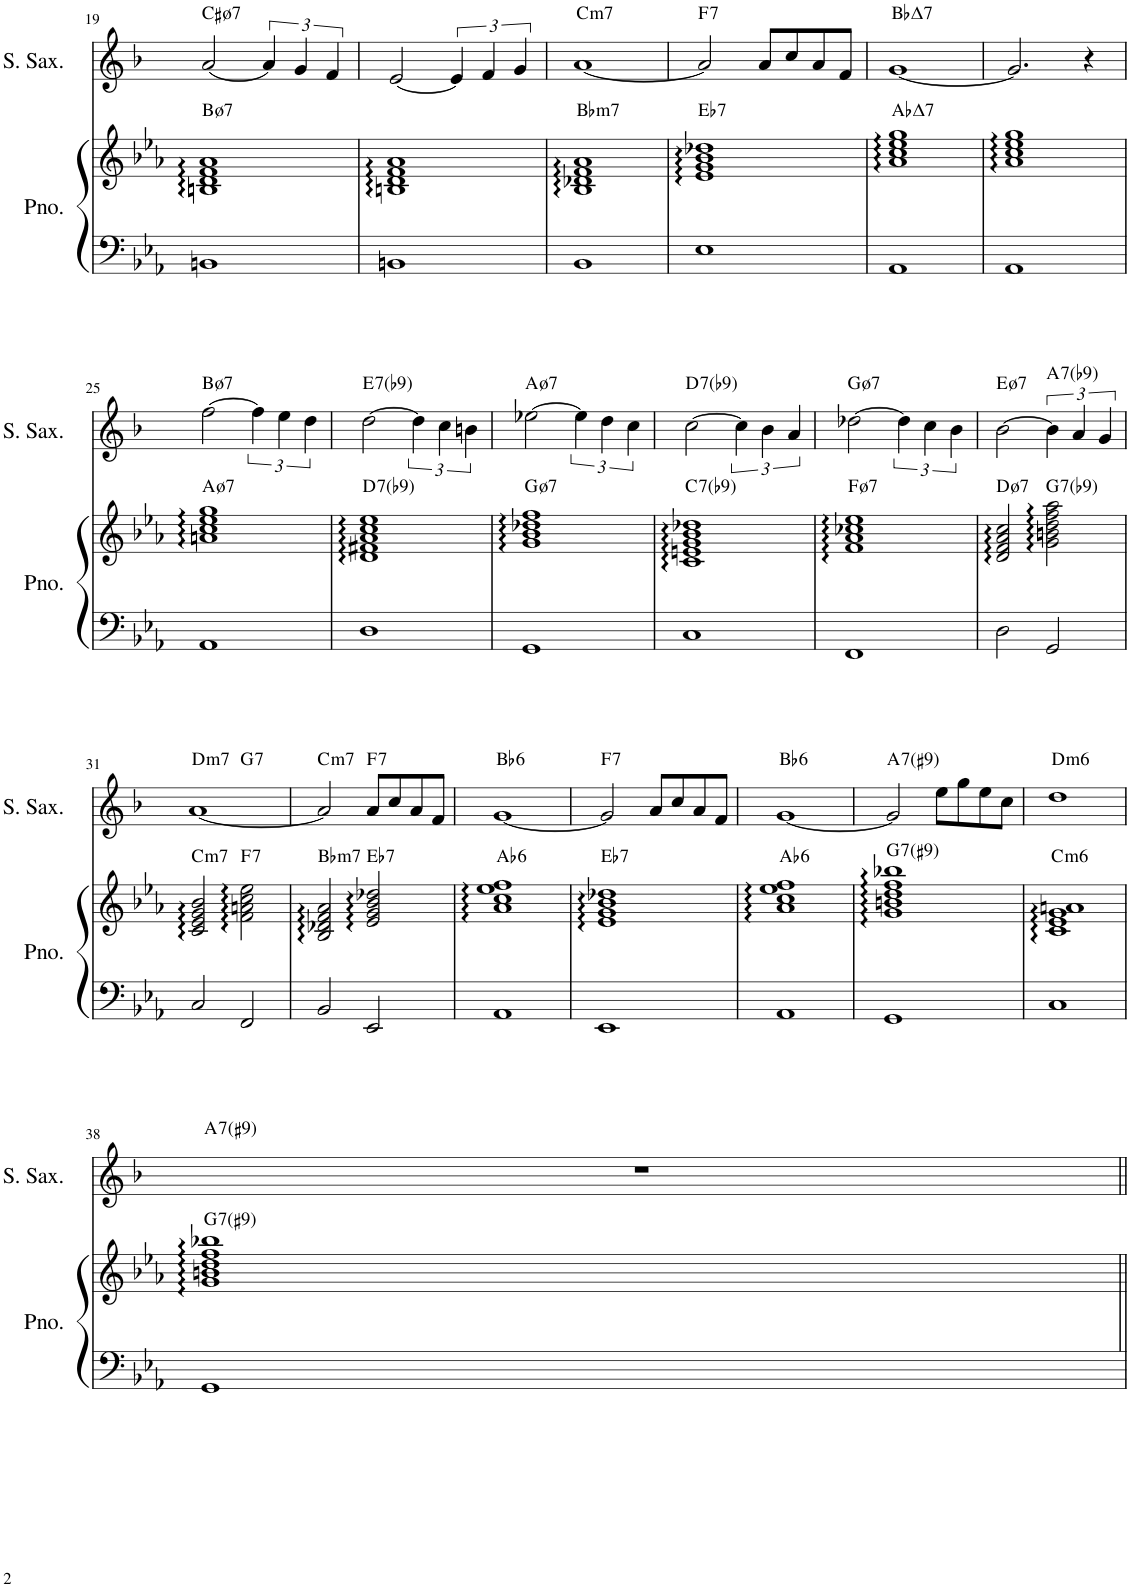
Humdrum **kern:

**kern	**kern	**harte	**kern	**harte
*part2	*part2	*part2	*part1	*part1
*staff3	*staff2	*	*staff1	*
*I"Piano	*	*	*I"Soprano Saxophone	*
*I'Pno.	*	*	*I'S. Sax.	*
!!LO:PB:g=z
*clefF4	*clefG2	*	*clefG2	*
*	*	*	*Trd1c2	*
*k[b-e-a-]	*k[b-e-a-]	*	*k[b-]	*
*M4/4	*M4/4	*	*M4/4	*
=19	=19	=19	=19	=19
!	!	!LO:H:kt=7	!	!LO:H:kt=7
1BBn	1Bn 1d 1f 1a-	B:hdim7	[2a/	C#:hdim7
.	.	.	6a/]	.
.	.	.	6g/	.
.	.	.	6f/	.
=20	=20	=20	=20	=20
1BBn	1Bn 1d 1f 1a-	.	[2e/	.
.	.	.	6e/]	.
.	.	.	6f/	.
.	.	.	6g/	.
=21	=21	=21	=21	=21
!	!	!LO:H:kt=m7	!	!LO:H:kt=m7
1BB-	1B- 1d-X 1f 1a-	Bb:min7	[1a	C:min7
=22	=22	=22	=22	=22
!	!	!LO:H:kt=7	!	!LO:H:kt=7
1E-	1e- 1g 1b- 1dd-X	Eb:7	2a/]	F:7
.	.	.	8a/L	.
.	.	.	8cc/	.
.	.	.	8a/	.
.	.	.	8f/J	.
=23	=23	=23	=23	=23
!	!	!LO:H:kt=7	!	!LO:H:kt=7
1AA-	1a- 1cc 1ee- 1gg	Ab:maj7	[1g	Bb:maj7
=24	=24	=24	=24	=24
1AA-	1a- 1cc 1ee- 1gg	.	2.g/]	.
.	.	.	4r	.
!!LO:LB:g=z
=25	=25	=25	=25	=25
!	!	!LO:H:kt=7	!	!LO:H:kt=7
1AA-	1an 1cc 1ee- 1gg	A:hdim7	[2ff\	B:hdim7
.	.	.	6ff\]	.
.	.	.	6ee\	.
.	.	.	6dd\	.
=26	=26	=26	=26	=26
!	!	!LO:H:kt=7	!	!LO:H:kt=7
1D	1d 1f#X 1a- 1cc 1ee-	D:7(b9)	[2dd\	E:7(b9)
.	.	.	6dd\]	.
.	.	.	6cc\	.
.	.	.	6bn\	.
=27	=27	=27	=27	=27
!	!	!LO:H:kt=7	!	!LO:H:kt=7
1GG	1g 1b- 1dd-X 1ff	G:hdim7	[2ee-X\	A:hdim7
.	.	.	6ee-\]	.
.	.	.	6dd\	.
.	.	.	6cc\	.
=28	=28	=28	=28	=28
!	!	!LO:H:kt=7	!	!LO:H:kt=7
1C	1c 1en 1g 1b- 1dd-X	C:7(b9)	[2cc\	D:7(b9)
.	.	.	6cc\]	.
.	.	.	6b-\	.
.	.	.	6a/	.
=29	=29	=29	=29	=29
!	!	!LO:H:kt=7	!	!LO:H:kt=7
1FF	1f 1a- 1cc-X 1ee-	F:hdim7	[2dd-X\	G:hdim7
.	.	.	6dd-\]	.
.	.	.	6cc\	.
.	.	.	6b-\	.
=30	=30	=30	=30	=30
!	!	!LO:H:kt=7	!	!LO:H:kt=7
2D\	2d/ 2f/ 2a-/ 2cc/	D:hdim7	[2b-\	E:hdim7
!	!	!LO:H:kt=7	!	!LO:H:kt=7
2GG/	2g\ 2bn\ 2dd\ 2ff\ 2aa-\	G:7(b9)	6b-\]	A:7(b9)
.	.	.	6a/	.
.	.	.	6g/	.
!!LO:LB:g=z
=31	=31	=31	=31	=31
!	!	!LO:H:kt=m7	!	!LO:H:kt=m7
*	*	*	*^	*
2C/	2c/ 2e-/ 2g/ 2b-/	C:min7	[1a	2ryy	D:min7
!	!	!LO:H:kt=7	!	!	!LO:H:kt=7
2FF/	2f\ 2an\ 2cc\ 2ee-\	F:7	.	2ryy	G:7
=32	=32	=32	=32	=32	=32
!	!	!LO:H:kt=m7	!	!	!LO:H:kt=m7
*	*	*	*v	*v	*
2BB-/	2B-/ 2d-X/ 2f/ 2a-/	Bb:min7	2a/]	C:min7
!	!	!LO:H:kt=7	!	!LO:H:kt=7
2EE-/	2e-/ 2g/ 2b-/ 2dd-X/	Eb:7	8a/L	F:7
.	.	.	8cc/	.
.	.	.	8a/	.
.	.	.	8f/J	.
=33	=33	=33	=33	=33
!	!	!LO:H:kt=6	!	!LO:H:kt=6
1AA-	1a- 1cc 1ee- 1ff	Ab:maj6	[1g	Bb:maj6
=34	=34	=34	=34	=34
!	!	!LO:H:kt=7	!	!LO:H:kt=7
1EE-	1e- 1g 1b- 1dd-X	Eb:7	2g/]	F:7
.	.	.	8a/L	.
.	.	.	8cc/	.
.	.	.	8a/	.
.	.	.	8f/J	.
=35	=35	=35	=35	=35
!	!	!LO:H:kt=6	!	!LO:H:kt=6
1AA-	1a- 1cc 1ee- 1ff	Ab:maj6	[1g	Bb:maj6
=36	=36	=36	=36	=36
!	!	!LO:H:kt=7	!	!LO:H:kt=7
1GG	1g 1bn 1dd 1ff 1bb-X	G:7(#9)	2g/]	A:7(#9)
.	.	.	8ee\L	.
.	.	.	8gg\	.
.	.	.	8ee\	.
.	.	.	8cc\J	.
=37	=37	=37	=37	=37
!	!	!LO:H:kt=m6	!	!LO:H:kt=m6
1C	1c 1e- 1g 1an	C:min6	1dd	D:min6
!!LO:LB:g=z
=38	=38	=38	=38	=38
!	!	!LO:H:kt=7	!	!LO:H:kt=7
1GG	1g 1bn 1dd 1ff 1bb-X	G:7(#9)	1r	A:7(#9)
=	=	=	=	=
*-	*-	*-	*-	*-
